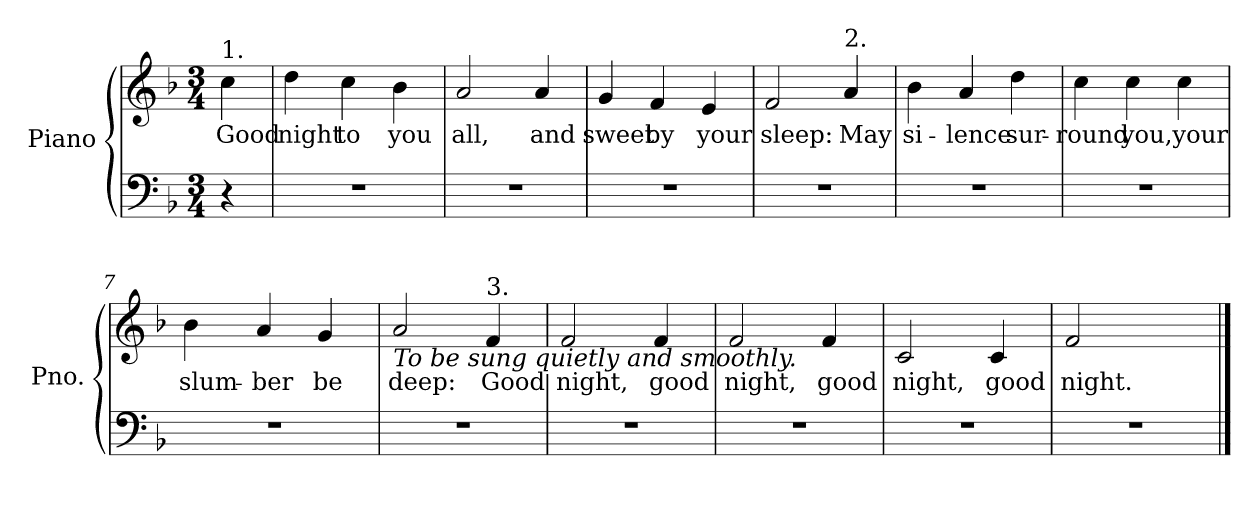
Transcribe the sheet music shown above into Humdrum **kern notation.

**kern	**kern	**text
*part1	*part1	*part1
*staff2	*staff1	*staff1
*I"Piano	*	*
*I'Pno.	*	*
!!LO:PB:g=z
*clefF4	*clefG2	*
*k[b-]	*k[b-]	*
*F:	*F:	*
*M3/4	*M3/4	*
=	=	=
!	!LO:TX:a:t=1.	!
!	!	!LO:LY:b:color=#000000
4r	4cci\	Good
=1	=1	=1
!LO:N:vis=1	!	!
!	!	!LO:LY:b:color=#000000
2.r	4ddi\	night
!	!	!LO:LY:b:color=#000000
.	4cci\	to
!	!	!LO:LY:b:color=#000000
.	4b-i\	you
=2	=2	=2
!LO:N:vis=1	!	!
!	!	!LO:LY:b:color=#000000
2.r	2ai/	all,
!	!	!LO:LY:b:color=#000000
.	4ai/	and
=3	=3	=3
!LO:N:vis=1	!	!
!	!	!LO:LY:b:color=#000000
2.r	4gi/	sweet
!	!	!LO:LY:b:color=#000000
.	4fi/	by
!	!	!LO:LY:b:color=#000000
.	4ei/	your
!!LO:LB:g=z
=4	=4	=4
!LO:N:vis=1	!	!
!	!	!LO:LY:b:color=#000000
2.r	2fi/	sleep:
!	!LO:TX:a:t=2.	!
!	!	!LO:LY:b:color=#000000
.	4ai/	May
=5	=5	=5
!LO:N:vis=1	!	!
!	!	!LO:LY:b:color=#000000
2.r	4b-i\	si-
!	!	!LO:LY:b:color=#000000
.	4ai/	-lence
!	!	!LO:LY:b:color=#000000
.	4ddi\	sur-
=6	=6	=6
!LO:N:vis=1	!	!
!	!	!LO:LY:b:color=#000000
2.r	4cci\	-round
!	!	!LO:LY:b:color=#000000
.	4cci\	you,
!	!	!LO:LY:b:color=#000000
.	4cci\	your
=7	=7	=7
!LO:N:vis=1	!	!
!	!	!LO:LY:b:color=#000000
2.r	4b-i\	slum-
!	!	!LO:LY:b:color=#000000
.	4ai/	-ber
!	!	!LO:LY:b:color=#000000
.	4gi/	be
!!LO:LB:g=z
=8	=8	=8
!LO:N:vis=1	!	!
!	!LO:TX:b:i:t=To be sung quietly and smoothly.	!
!	!	!LO:LY:b:color=#000000
2.r	2ai/	deep:
!	!LO:TX:a:t=3.	!
!	!	!LO:LY:b:color=#000000
.	4fi/	Good
=9	=9	=9
!LO:N:vis=1	!	!
!	!	!LO:LY:b:color=#000000
2.r	2fi/	night,
!	!	!LO:LY:b:color=#000000
.	4fi/	good
=10	=10	=10
!LO:N:vis=1	!	!
!	!	!LO:LY:b:color=#000000
2.r	2fi/	night,
!	!	!LO:LY:b:color=#000000
.	4fi/	good
=11	=11	=11
!LO:N:vis=1	!	!
!	!	!LO:LY:b:color=#000000
2.r	2ci/	night,
!	!	!LO:LY:b:color=#000000
.	4ci/	good
=12	=12	=12
!LO:N:vis=1	!	!
!	!	!LO:LY:b:color=#000000
2.r	2fi/	night.
.	4ryy	.
==	==	==
*-	*-	*-
